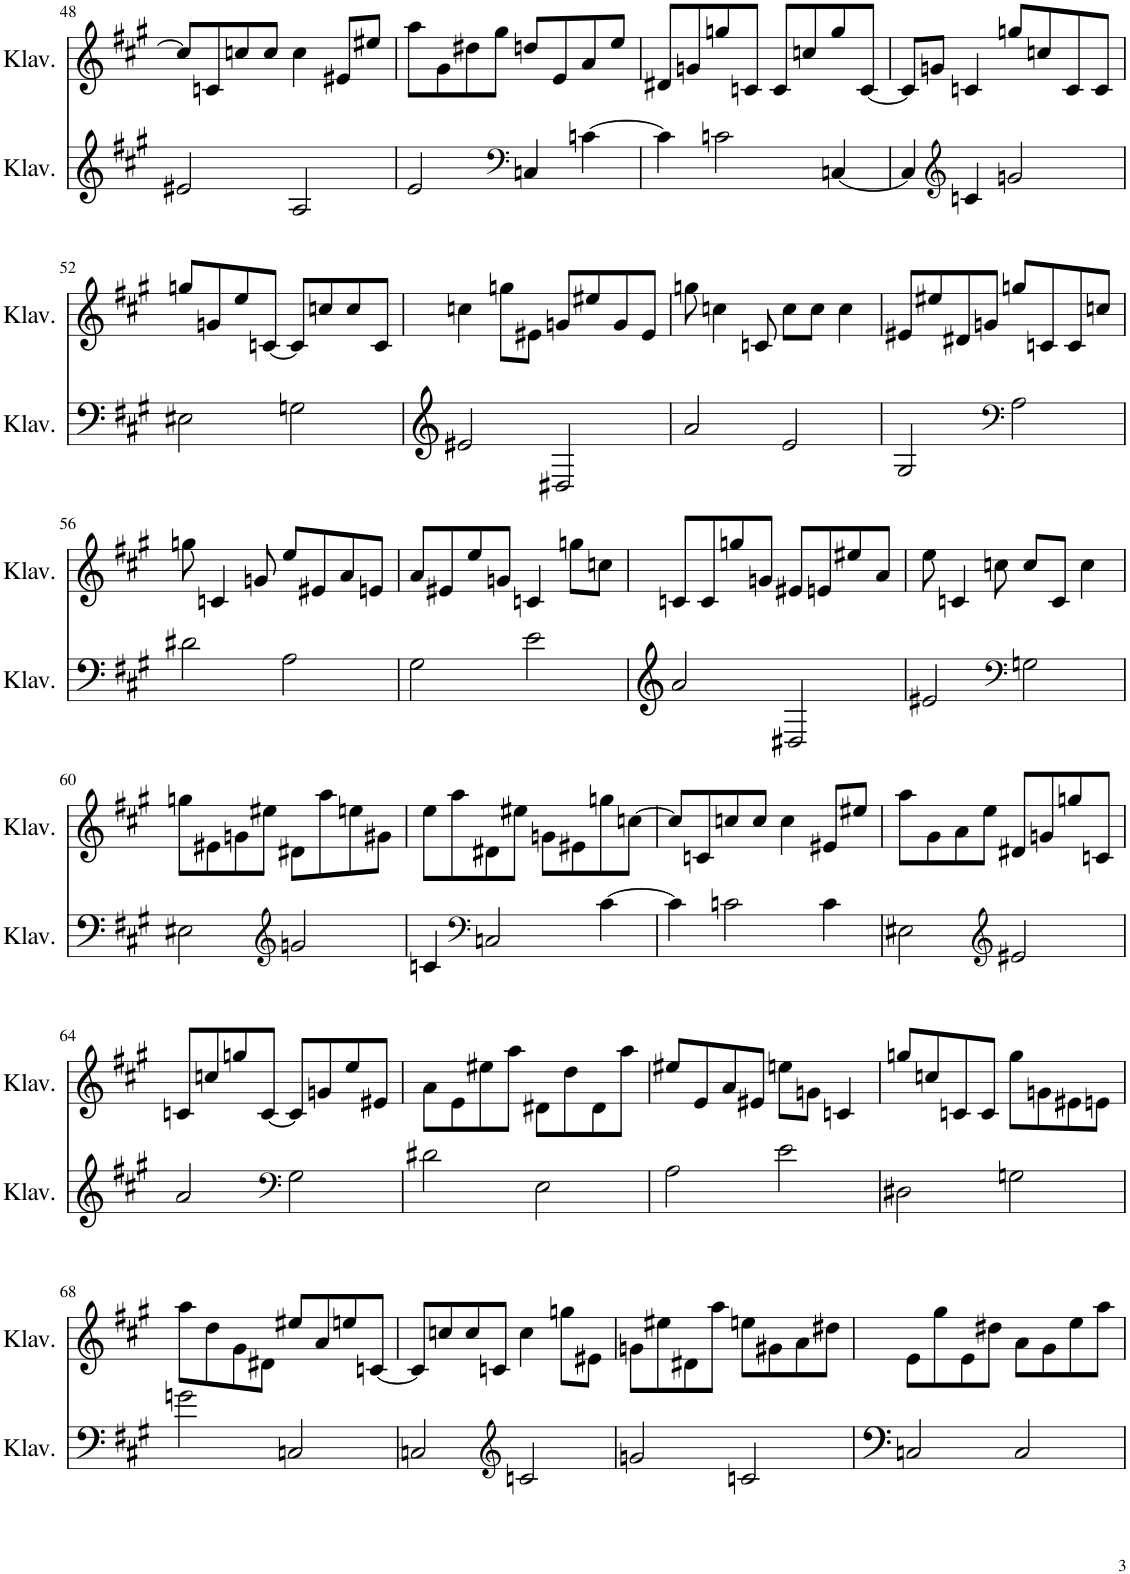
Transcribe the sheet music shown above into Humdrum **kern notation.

**kern	**kern
*part2	*part1
*staff2	*staff1
*I"Klavier	*I"Klavier
*I'Klav.	*I'Klav.
!!LO:PB:g=z
*clefF4	*clefG2
*k[f#c#g#]	*k[f#c#g#]
*M4/4	*M4/4
=48	=48
2e#X/	8cc/L]
.	8cn/
.	8ccn/
.	8cc/J
2A/	4cc\
.	8e#X/L
.	8ee#X/J
=49	=49
2e/	8aa\L
.	8g#\
.	8dd#X\
.	8gg#\J
*clefF4	*
4Cn/	8ddn/L
.	8e/
[4cn\	8a/
.	8ee/J
=50	=50
4c\]	8d#X/L
.	8gn/
2cn\	8ggn/
.	8cn/J
.	8c/L
.	8ccn/
[4Cn/	8gg/
.	[8c/J
=51	=51
4C/]	8c/L]
.	8gn/J
*clefG2	*
4cn/	4cn/
2gn/	8ggn/L
.	8ccn/
.	8c/
.	8c/J
!!LO:LB:g=z
=52	=52
2E#X\	8ggn/L
.	8gn/
.	8ee/
.	[8cn/J
2Gn\	8c/L]
.	8ccn/
.	8cc/
.	8c/J
=53	=53
2e#X/	4ccn\
.	8ggn\L
.	8e#X\J
2D#X/	8gn/L
.	8ee#X/
.	8g/
.	8e#/J
=54	=54
2a/	8ggn\
.	4ccn\
.	8cn/
2e/	8cc\L
.	8cc\J
.	4cc\
=55	=55
2G#/	8e#X/L
.	8ee#X/
.	8d#X/
.	8gn/J
*clefF4	*
2A\	8ggn/L
.	8cn/
.	8c/
.	8ccn/J
!!LO:LB:g=z
=56	=56
2d#X\	8ggn\
.	4cn/
.	8gn/
2A\	8ee/L
.	8e#X/
.	8a/
.	8en/J
=57	=57
2G#\	8a/L
.	8e#X/
.	8ee/
.	8gn/J
2e\	4cn/
.	8ggn\L
.	8ccn\J
=58	=58
2a/	8cn/L
.	8c/
.	8ggn/
.	8gn/J
2D#X/	8e#X/L
.	8en/
.	8ee#X/
.	8a/J
=59	=59
2e#X/	8ee\
.	4cn/
.	8ccn\
*clefF4	*
2Gn\	8cc/L
.	8c/J
.	4cc\
!!LO:LB:g=z
=60	=60
2E#X\	8ggn\L
.	8e#X\
.	8gn\
.	8ee#X\J
*clefG2	*
2gn/	8d#X\L
.	8aa\
.	8een\
.	8g#X\J
=61	=61
4cn/	8ee\L
.	8aa\
*clefF4	*
2Cn/	8d#X\
.	8ee#X\J
.	8gn\L
.	8e#X\
[4c\	8ggn\
.	[8ccn\J
=62	=62
4c\]	8cc/L]
.	8cn/
2cn\	8ccn/
.	8cc/J
.	4cc\
4c\	8e#X/L
.	8ee#X/J
=63	=63
2E#X\	8aa\L
.	8g#\
.	8a\
.	8ee\J
*clefG2	*
2e#X/	8d#X/L
.	8gn/
.	8ggn/
.	8cn/J
!!LO:LB:g=z
=64	=64
2a/	8cn/L
.	8ccn/
.	8ggn/
.	[8c/J
*clefF4	*
2G#\	8c/L]
.	8gn/
.	8ee/
.	8e#X/J
=65	=65
2d#X\	8a\L
.	8e\
.	8ee#X\
.	8aa\J
2E\	8d#X\L
.	8dd\
.	8d#\
.	8aa\J
=66	=66
2A\	8ee#X/L
.	8e/
.	8a/
.	8e#X/J
2e\	8een\L
.	8gn\J
.	4cn/
=67	=67
2D#X\	8ggn/L
.	8ccn/
.	8cn/
.	8c/J
2Gn\	8gg\L
.	8gn\
.	8e#X\
.	8en\J
!!LO:LB:g=z
=68	=68
2gn\	8aa\L
.	8dd\
.	8g#\
.	8d#X\J
2Cn/	8ee#X/L
.	8a/
.	8een/
.	[8cn/J
=69	=69
2Cn/	8c/L]
.	8ccn/
.	8cc/
.	8cn/J
*clefG2	*
2cn/	4cc\
.	8ggn\L
.	8e#X\J
=70	=70
2gn/	8gn\L
.	8ee#X\
.	8d#X\
.	8aa\J
2cn/	8een\L
.	8g#X\
.	8a\
.	8dd#X\J
=71	=71
2Cn/	8e\L
.	8gg#\
.	8e\
.	8dd#X\J
2C/	8a\L
.	8g#\
.	8ee\
.	8aa\J
=	=
*-	*-
